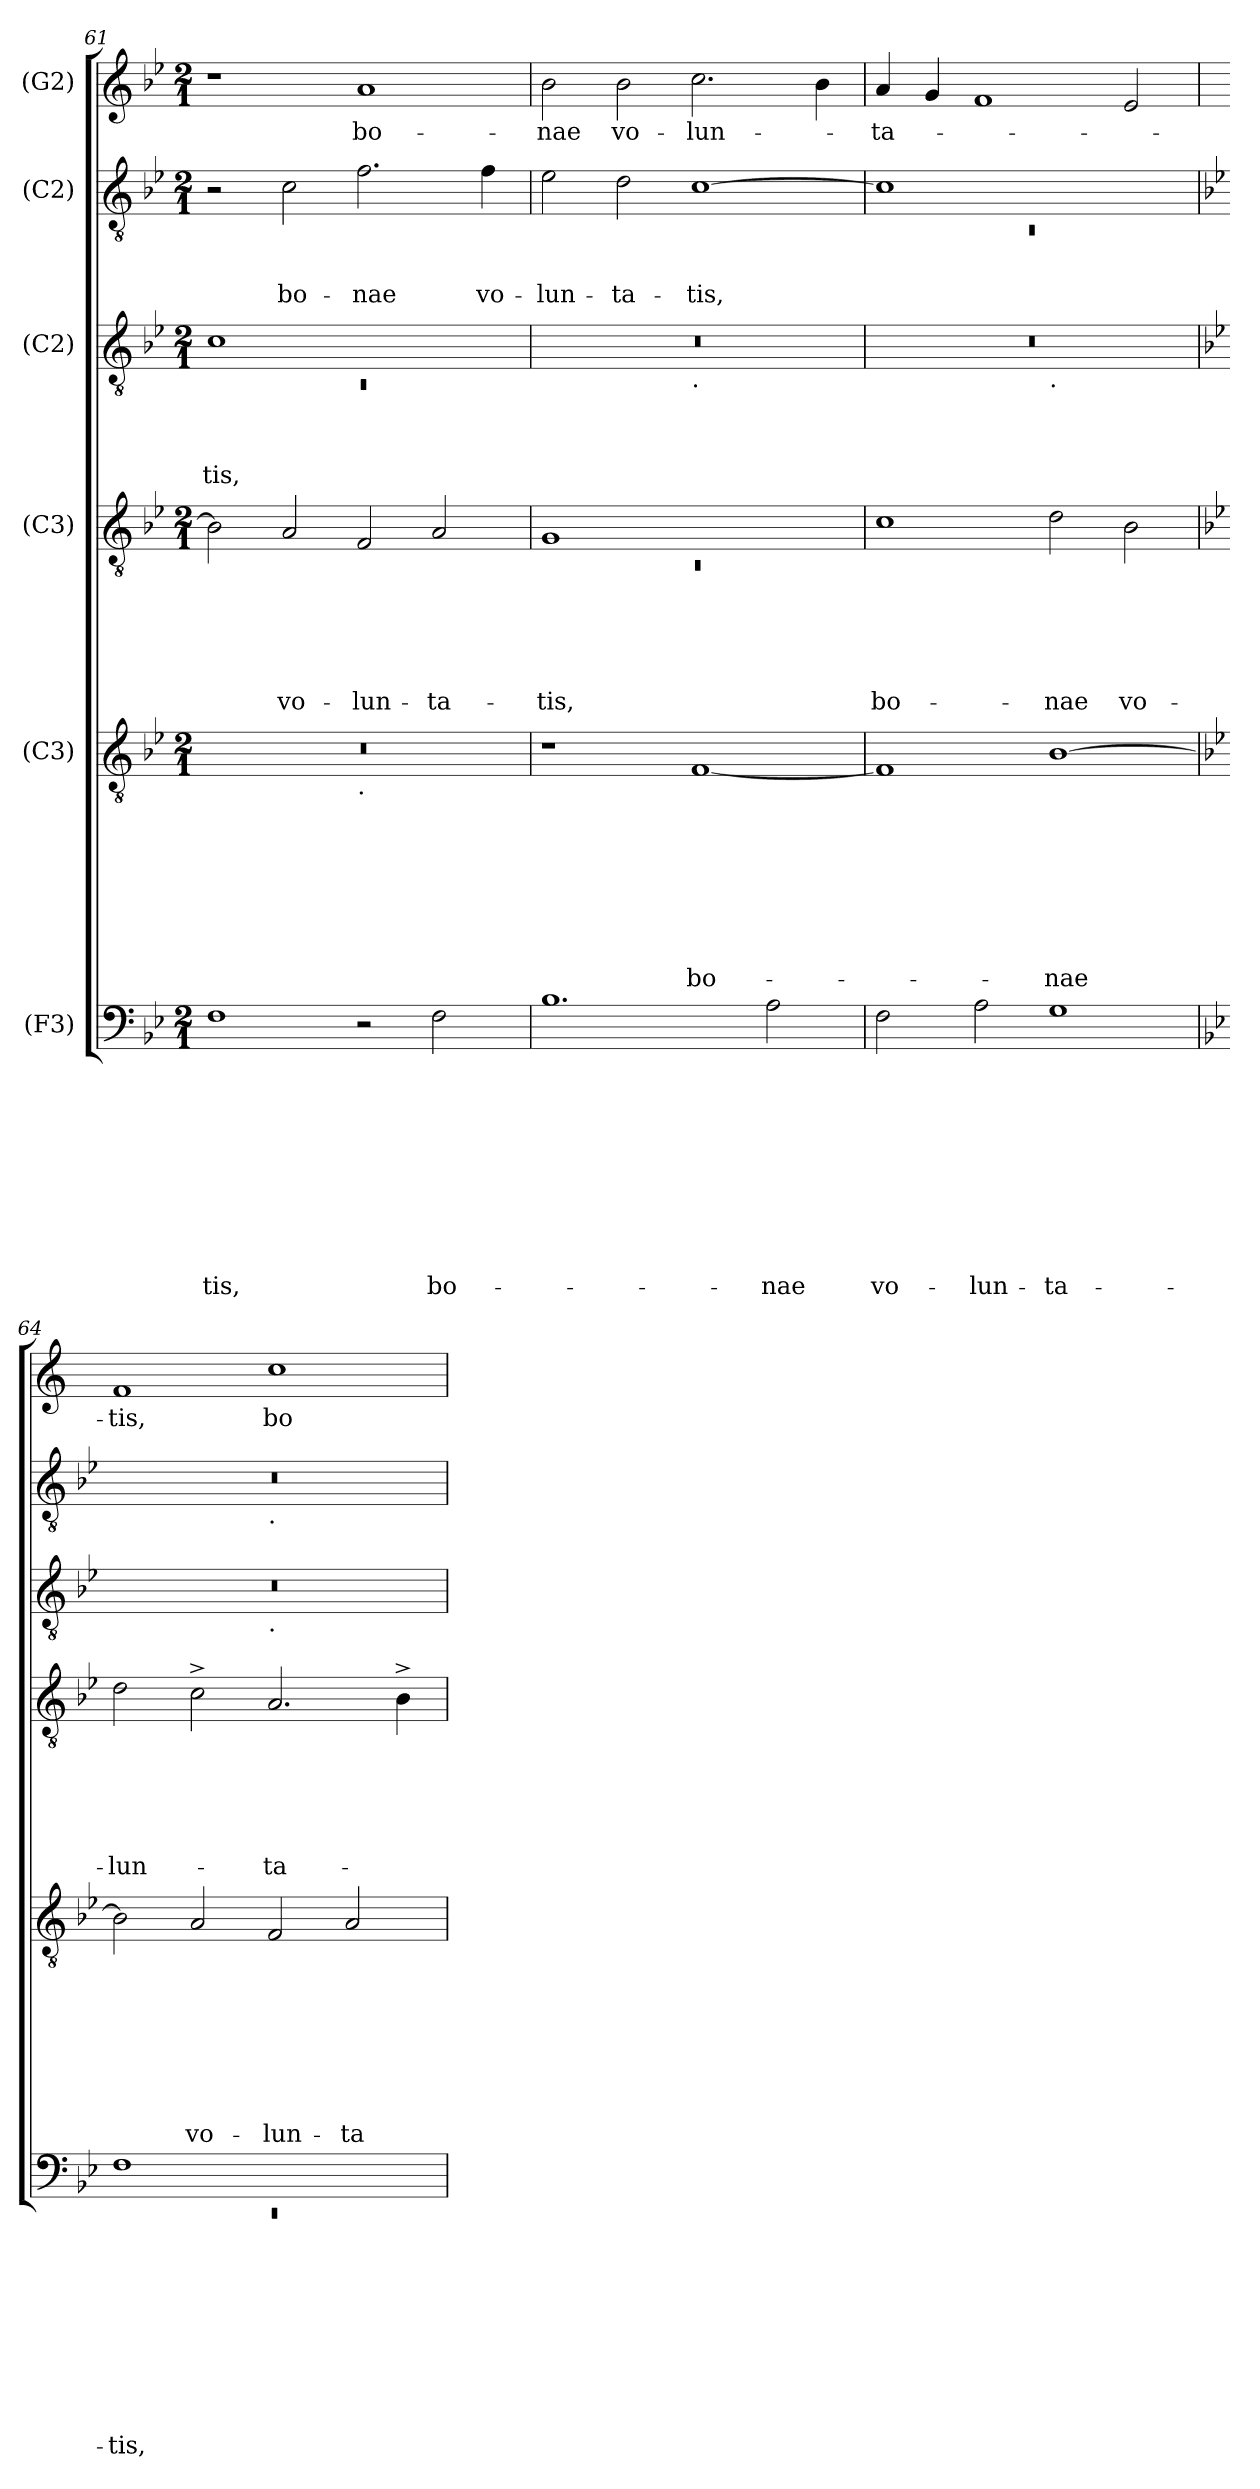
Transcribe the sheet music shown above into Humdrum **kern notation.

**kern	**text	**text	**text	**text	**text	**text	**text	**text	**text	**text	**kern	**text	**text	**text	**text	**text	**text	**text	**text	**kern	**text	**text	**text	**text	**text	**text	**kern	**text	**text	**text	**text	**kern	**text	**text	**text	**kern	**text
*part6	*part6	*part6	*part6	*part6	*part6	*part6	*part6	*part6	*part6	*part6	*part5	*part5	*part5	*part5	*part5	*part5	*part5	*part5	*part5	*part4	*part4	*part4	*part4	*part4	*part4	*part4	*part3	*part3	*part3	*part3	*part3	*part2	*part2	*part2	*part2	*part1	*part1
*staff6	*staff6	*staff6	*staff6	*staff6	*staff6	*staff6	*staff6	*staff6	*staff6	*staff6	*staff5	*staff5	*staff5	*staff5	*staff5	*staff5	*staff5	*staff5	*staff5	*staff4	*staff4	*staff4	*staff4	*staff4	*staff4	*staff4	*staff3	*staff3	*staff3	*staff3	*staff3	*staff2	*staff2	*staff2	*staff2	*staff1	*staff1
*I"(F3)	*	*	*	*	*	*	*	*	*	*	*I"(C3)	*	*	*	*	*	*	*	*	*I"(C3)	*	*	*	*	*	*	*I"(C2)	*	*	*	*	*I"(C2)	*	*	*	*I"(G2)	*
!!LO:PB:g=z
*clefF4	*	*	*	*	*	*	*	*	*	*	*clefGv2	*	*	*	*	*	*	*	*	*clefGv2	*	*	*	*	*	*	*clefGv2	*	*	*	*	*clefGv2	*	*	*	*clefG2	*
*k[b-e-]	*	*	*	*	*	*	*	*	*	*	*k[b-e-]	*	*	*	*	*	*	*	*	*k[b-e-]	*	*	*	*	*	*	*k[b-e-]	*	*	*	*	*k[b-e-]	*	*	*	*k[b-e-]	*
*B-:	*	*	*	*	*	*	*	*	*	*	*B-:	*	*	*	*	*	*	*	*	*B-:	*	*	*	*	*	*	*B-:	*	*	*	*	*B-:	*	*	*	*B-:	*
*M2/1	*	*	*	*	*	*	*	*	*	*	*M2/1	*	*	*	*	*	*	*	*	*M2/1	*	*	*	*	*	*	*M2/1	*	*	*	*	*M2/1	*	*	*	*M2/1	*
=61	=61	=61	=61	=61	=61	=61	=61	=61	=61	=61	=61	=61	=61	=61	=61	=61	=61	=61	=61	=61	=61	=61	=61	=61	=61	=61	=61	=61	=61	=61	=61	=61	=61	=61	=61	=61	=61
*	*	*	*	*	*	*	*	*	*	*	*	*	*	*	*	*	*	*	*	*	*	*	*	*	*	*	*^	*	*	*	*	*	*	*	*	*	*
!	!	!	!	!	!	!	!	!	!	!LO:LY:b	!	!	!	!	!	!	!	!	!	!	!	!	!	!	!	!	!	!LO:N:vis=1	!	!	!	!LO:LY:b	!	!	!	!	!	!
*	*	*	*	*	*	*	*	*	*	*	*^	*	*	*	*	*	*	*	*	*	*	*	*	*	*	*	*	*	*	*	*	*	*	*	*	*	*	*
1F	.	.	.	.	.	.	.	.	.	-tis,	0r	1ryy	.	.	.	.	.	.	.	.	2B-\]	.	.	.	.	.	.	1c	0rC	.	.	.	-tis,	2r	.	.	.	1r	.
!	!	!	!	!	!	!	!	!	!	!	!	!	!	!	!	!	!	!	!	!	!	!	!	!	!	!	!LO:LY:b	!	!	!	!	!	!	!	!	!	!LO:LY:b	!	!
.	.	.	.	.	.	.	.	.	.	.	.	.	.	.	.	.	.	.	.	.	2A/	.	.	.	.	.	vo-	.	.	.	.	.	.	2c\	.	.	bo-	.	.
!	!	!	!	!	!	!	!	!	!	!	!	!LO:TX:b:t=.	!	!	!	!	!	!	!	!	!	!	!	!	!	!	!	!	!	!	!	!	!	!	!	!	!	!	!
!	!	!	!	!	!	!	!	!	!	!	!	!	!	!	!	!	!	!	!	!	!	!	!	!	!	!	!LO:LY:b	!	!	!	!	!	!	!	!	!	!LO:LY:b	!	!LO:LY:b
2r	.	.	.	.	.	.	.	.	.	.	.	1ryy	.	.	.	.	.	.	.	.	2F/	.	.	.	.	.	-lun-	1ryy	.	.	.	.	.	2.f\	.	.	-nae	1a	bo-
!	!	!	!	!	!	!	!	!	!	!LO:LY:b	!	!	!	!	!	!	!	!	!	!	!	!	!	!	!	!	!LO:LY:b	!	!	!	!	!	!	!	!	!	!	!	!
2F\	.	.	.	.	.	.	.	.	.	bo-	.	.	.	.	.	.	.	.	.	.	2A/	.	.	.	.	.	-ta-	.	.	.	.	.	.	.	.	.	.	.	.
!	!	!	!	!	!	!	!	!	!	!	!	!	!	!	!	!	!	!	!	!	!	!	!	!	!	!	!	!	!	!	!	!	!	!	!	!	!LO:LY:b	!	!
.	.	.	.	.	.	.	.	.	.	.	.	.	.	.	.	.	.	.	.	.	.	.	.	.	.	.	.	.	.	.	.	.	.	4f\	.	.	vo-	.	.
=62	=62	=62	=62	=62	=62	=62	=62	=62	=62	=62	=62	=62	=62	=62	=62	=62	=62	=62	=62	=62	=62	=62	=62	=62	=62	=62	=62	=62	=62	=62	=62	=62	=62	=62	=62	=62	=62	=62	=62
*	*	*	*	*	*	*	*	*	*	*	*	*	*	*	*	*	*	*	*	*	*^	*	*	*	*	*	*	*	*	*	*	*	*	*	*	*	*	*	*
!	!	!	!	!	!	!	!	!	!	!	!	!	!	!	!	!	!	!	!	!	!	!LO:N:vis=1	!	!	!	!	!	!LO:LY:b	!	!	!	!	!	!	!	!	!	!LO:LY:b	!	!LO:LY:b
*	*	*	*	*	*	*	*	*	*	*	*v	*v	*	*	*	*	*	*	*	*	*	*	*	*	*	*	*	*	*	*	*	*	*	*	*	*	*	*	*	*
1.B-	.	.	.	.	.	.	.	.	.	.	1r	.	.	.	.	.	.	.	.	1G	0rC	.	.	.	.	.	-tis,	0r	1ryy	.	.	.	.	2e-\	.	.	-lun-	2b-\	-nae
!	!	!	!	!	!	!	!	!	!	!	!	!	!	!	!	!	!	!	!	!	!	!	!	!	!	!	!	!	!	!	!	!	!	!	!	!	!LO:LY:b	!	!LO:LY:b
.	.	.	.	.	.	.	.	.	.	.	.	.	.	.	.	.	.	.	.	.	.	.	.	.	.	.	.	.	.	.	.	.	.	2d\	.	.	-ta-	2b-\	vo-
!	!	!	!	!	!	!	!	!	!	!	!	!	!	!	!	!	!	!	!	!	!	!	!	!	!	!	!	!	!LO:TX:b:t=.	!	!	!	!	!	!	!	!	!	!
!	!	!	!	!	!	!	!	!	!	!	!	!	!	!	!	!	!	!	!LO:LY:b	!	!	!	!	!	!	!	!	!	!	!	!	!	!	!	!	!	!LO:LY:b	!	!LO:LY:b
.	.	.	.	.	.	.	.	.	.	.	[<1F	.	.	.	.	.	.	.	bo-	1ryy	.	.	.	.	.	.	.	.	1ryy	.	.	.	.	[>1c	.	.	-tis,	2.cc\	-lun-
!	!	!	!	!	!	!	!	!	!	!LO:LY:b	!	!	!	!	!	!	!	!	!	!	!	!	!	!	!	!	!	!	!	!	!	!	!	!	!	!	!	!	!
2A\	.	.	.	.	.	.	.	.	.	-nae	.	.	.	.	.	.	.	.	.	.	.	.	.	.	.	.	.	.	.	.	.	.	.	.	.	.	.	.	.
.	.	.	.	.	.	.	.	.	.	.	.	.	.	.	.	.	.	.	.	.	.	.	.	.	.	.	.	.	.	.	.	.	.	.	.	.	.	4b-\	.
*	*	*	*	*	*	*	*	*	*	*	*	*	*	*	*	*	*	*	*	*v	*v	*	*	*	*	*	*	*	*	*	*	*	*	*	*	*	*	*	*
=63	=63	=63	=63	=63	=63	=63	=63	=63	=63	=63	=63	=63	=63	=63	=63	=63	=63	=63	=63	=63	=63	=63	=63	=63	=63	=63	=63	=63	=63	=63	=63	=63	=63	=63	=63	=63	=63	=63
*	*	*	*	*	*	*	*	*	*	*	*	*	*	*	*	*	*	*	*	*	*	*	*	*	*	*	*	*	*	*	*	*	*^	*	*	*	*	*
!	!	!	!	!	!	!	!	!	!	!LO:LY:b	!	!	!	!	!	!	!	!	!	!	!	!	!	!	!	!LO:LY:b	!	!	!	!	!	!	!	!LO:N:vis=1	!	!	!	!	!LO:LY:b
2F\	.	.	.	.	.	.	.	.	.	vo-	1F]	.	.	.	.	.	.	.	.	1c	.	.	.	.	.	bo-	0r	1ryy	.	.	.	.	1c]	0rC	.	.	.	4a/	-ta-
.	.	.	.	.	.	.	.	.	.	.	.	.	.	.	.	.	.	.	.	.	.	.	.	.	.	.	.	.	.	.	.	.	.	.	.	.	.	4g/	.
!	!	!	!	!	!	!	!	!	!	!LO:LY:b	!	!	!	!	!	!	!	!	!	!	!	!	!	!	!	!	!	!	!	!	!	!	!	!	!	!	!	!	!
2A\	.	.	.	.	.	.	.	.	.	-lun-	.	.	.	.	.	.	.	.	.	.	.	.	.	.	.	.	.	.	.	.	.	.	.	.	.	.	.	1f	.
!	!	!	!	!	!	!	!	!	!	!	!	!	!	!	!	!	!	!	!	!	!	!	!	!	!	!	!	!LO:TX:b:t=.	!	!	!	!	!	!	!	!	!	!	!
!	!	!	!	!	!	!	!	!	!	!LO:LY:b	!	!	!	!	!	!	!	!	!LO:LY:b	!	!	!	!	!	!	!LO:LY:b	!	!	!	!	!	!	!	!	!	!	!	!	!
1G	.	.	.	.	.	.	.	.	.	-ta-	[>1B-	.	.	.	.	.	.	.	-nae	2d\	.	.	.	.	.	-nae	.	1ryy	.	.	.	.	1ryy	.	.	.	.	.	.
!	!	!	!	!	!	!	!	!	!	!	!	!	!	!	!	!	!	!	!	!	!	!	!	!	!	!LO:LY:b	!	!	!	!	!	!	!	!	!	!	!	!	!
.	.	.	.	.	.	.	.	.	.	.	.	.	.	.	.	.	.	.	.	2B-\	.	.	.	.	.	vo-	.	.	.	.	.	.	.	.	.	.	.	2e-/	.
=64	=64	=64	=64	=64	=64	=64	=64	=64	=64	=64	=64	=64	=64	=64	=64	=64	=64	=64	=64	=64	=64	=64	=64	=64	=64	=64	=64	=64	=64	=64	=64	=64	=64	=64	=64	=64	=64	=64	=64
*	*	*	*	*	*	*	*	*	*	*	*	*	*	*	*	*	*	*	*	*	*	*	*	*	*	*	*	*	*	*	*	*	*	*	*	*	*	*k[]	*
*	*	*	*	*	*	*	*	*	*	*	*	*	*	*	*	*	*	*	*	*	*	*	*	*	*	*	*	*	*	*	*	*	*	*	*	*	*	*C:	*
*^	*	*	*	*	*	*	*	*	*	*	*	*	*	*	*	*	*	*	*	*	*	*	*	*	*	*	*	*	*	*	*	*	*	*	*	*	*	*	*
!	!LO:N:vis=1	!	!	!	!	!	!	!	!	!	!LO:LY:b	!	!	!	!	!	!	!	!	!	!	!	!	!	!	!	!LO:LY:b	!	!	!	!	!	!	!	!	!	!	!	!	!LO:LY:b
1F	0rEE	.	.	.	.	.	.	.	.	.	-tis,	2B-\]	.	.	.	.	.	.	.	.	2d\	.	.	.	.	.	-lun-	0r	1ryy	.	.	.	.	0r	1ryy	.	.	.	1f	-tis,
!	!	!	!	!	!	!	!	!	!	!	!	!	!	!	!	!	!	!	!	!LO:LY:b	!	!	!	!	!	!	!	!	!	!	!	!	!	!	!	!	!	!	!	!
.	.	.	.	.	.	.	.	.	.	.	.	2A/	.	.	.	.	.	.	.	vo-	2c^>\	.	.	.	.	.	.	.	.	.	.	.	.	.	.	.	.	.	.	.
!	!	!	!	!	!	!	!	!	!	!	!	!	!	!	!	!	!	!	!	!	!	!	!	!	!	!	!	!	!	!	!	!	!	!	!LO:TX:b:t=.	!	!	!	!	!
!	!	!	!	!	!	!	!	!	!	!	!	!	!	!	!	!	!	!	!	!	!	!	!	!	!	!	!	!	!LO:TX:b:t=.	!	!	!	!	!	!	!	!	!	!	!
!	!	!	!	!	!	!	!	!	!	!	!	!	!	!	!	!	!	!	!	!LO:LY:b	!	!	!	!	!	!	!LO:LY:b	!	!	!	!	!	!	!	!	!	!	!	!	!LO:LY:b
1ryy	.	.	.	.	.	.	.	.	.	.	.	2F/	.	.	.	.	.	.	.	-lun-	2.A/	.	.	.	.	.	-ta-	.	1ryy	.	.	.	.	.	1ryy	.	.	.	1cc	bo-
!	!	!	!	!	!	!	!	!	!	!	!	!	!	!	!	!	!	!	!	!LO:LY:b	!	!	!	!	!	!	!	!	!	!	!	!	!	!	!	!	!	!	!	!
.	.	.	.	.	.	.	.	.	.	.	.	2A/	.	.	.	.	.	.	.	-ta-	.	.	.	.	.	.	.	.	.	.	.	.	.	.	.	.	.	.	.	.
.	.	.	.	.	.	.	.	.	.	.	.	.	.	.	.	.	.	.	.	.	4B-^>\	.	.	.	.	.	.	.	.	.	.	.	.	.	.	.	.	.	.	.
*	*	*	*	*	*	*	*	*	*	*	*	*	*	*	*	*	*	*	*	*	*	*	*	*	*	*	*	*v	*v	*	*	*	*	*	*	*	*	*	*	*
*v	*v	*	*	*	*	*	*	*	*	*	*	*	*	*	*	*	*	*	*	*	*	*	*	*	*	*	*	*	*	*	*	*	*v	*v	*	*	*	*	*
=	=	=	=	=	=	=	=	=	=	=	=	=	=	=	=	=	=	=	=	=	=	=	=	=	=	=	=	=	=	=	=	=	=	=	=	=	=
*-	*-	*-	*-	*-	*-	*-	*-	*-	*-	*-	*-	*-	*-	*-	*-	*-	*-	*-	*-	*-	*-	*-	*-	*-	*-	*-	*-	*-	*-	*-	*-	*-	*-	*-	*-	*-	*-
